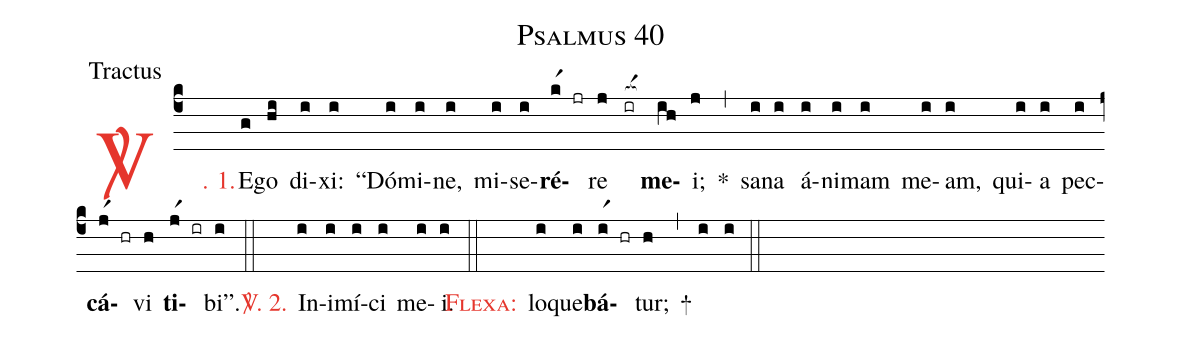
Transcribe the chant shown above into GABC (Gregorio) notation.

name: Psalmus 40;
office-part: Tractus;
%%
(c4)

<c><sp>V/</sp>. 1.</c>() E(g)go(hi) di(i)xi:(i) ``Dó(i)mi(i)ne,(i) mi(i)se(i)<b>ré</b>(kr1 jr)re(j) <nlba>(ir[ocba:1{])<b>me</b>(ih[ocba:0}])i;</nlba>(j) *(,) sa(i)na(i) á(i)ni(i)mam(i) me(i)am,(i) qui(i)a(i) pec(i)<b>cá</b>(jr1 hr)vi(h) <b>ti</b>(jr1 ir)bi''.(i)

(::)

<c><sp>V/</sp>. 2.</c>() In(i)i(i)mí(i)ci(i) me(i)i.(i)

(::)

<c><sc>Flexa</sc>:</c>() lo(i)que(i)<b>bá</b>(ir1 hr)tur;(h) +(,) (i) (i)

(::)
